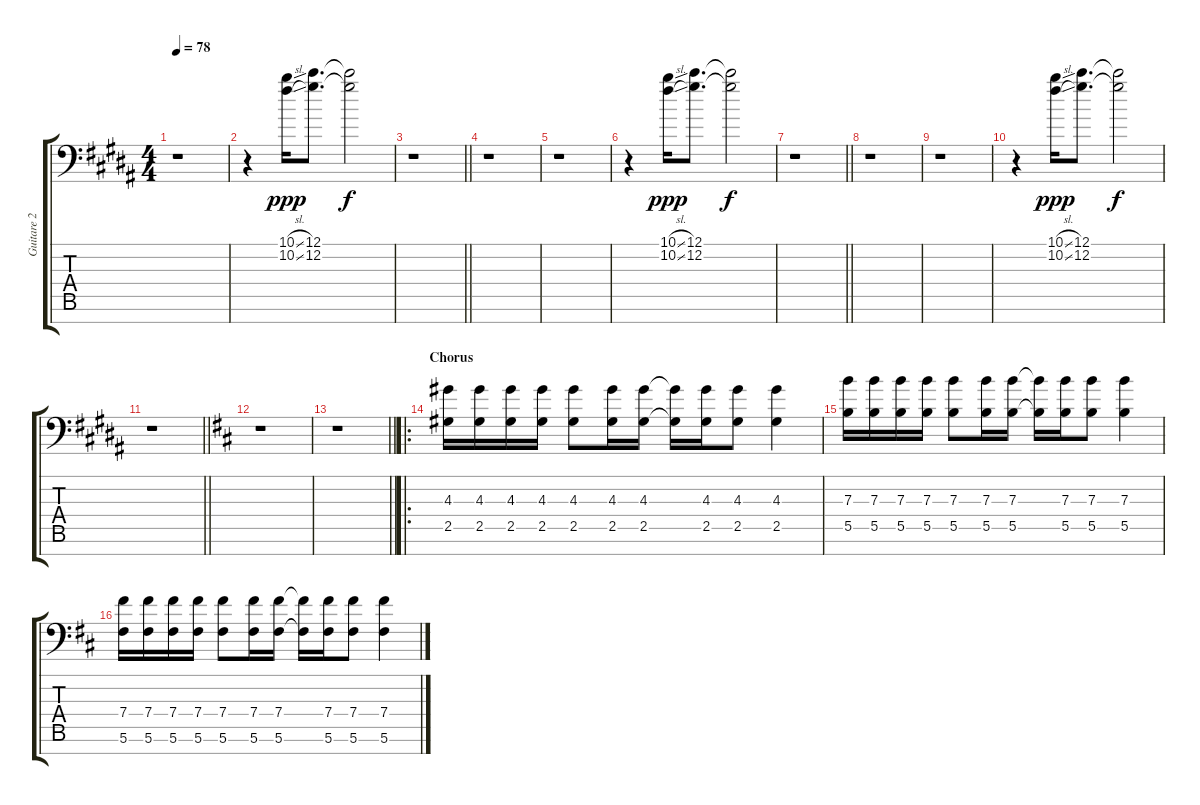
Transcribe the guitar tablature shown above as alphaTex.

\track ("Guitare 2" "Guitare 2") {instrument overdrivenguitar}
\staff {score tabs}
\tuning (Db4 Ab3 E3 B2 Gb2 Db2 Ab1) {hide}
\ts (4 4)
\tempo 78
\clef f4
\ks b
r.1{dy f} |
r.4 (10.1{sl} 10.2{sl}).16{dy ppp} (12.1 12.2).8{d} (12.1{t} 12.2{t}).2{dy f} |
\barLineRight lightlight
r.1 |
r.1 |
r.1 |
r.4 (10.1{sl} 10.2{sl}).16{dy ppp} (12.1 12.2).8{d} (12.1{t} 12.2{t}).2{dy f} |
\barLineRight lightlight
r.1 |
r.1 |
r.1 |
r.4 (10.1{sl} 10.2{sl}).16{dy ppp} (12.1 12.2).8{d} (12.1{t} 12.2{t}).2{dy f} |
\barLineRight lightlight
r.1 |
\ks d
r.1 |
\barLineRight lightlight
r.1 |
\ro
\section ("" "Chorus")
(4.3 2.5).16 (4.3 2.5).16 (4.3 2.5).16 (4.3 2.5).16 (4.3 2.5).8 (4.3 2.5).16 (4.3 2.5).16 (4.3{t} 2.5{t}).16 (4.3 2.5).16 (4.3 2.5).8 (4.3 2.5).4 |
(7.3 5.5).16 (7.3 5.5).16 (7.3 5.5).16 (7.3 5.5).16 (7.3 5.5).8 (7.3 5.5).16 (7.3 5.5).16 (7.3{t} 5.5{t}).16 (7.3 5.5).16 (7.3 5.5).8 (7.3 5.5).4 |
(7.4 5.6).16 (7.4 5.6).16 (7.4 5.6).16 (7.4 5.6).16 (7.4 5.6).8 (7.4 5.6).16 (7.4 5.6).16 (7.4{t} 5.6{t}).16 (7.4 5.6).16 (7.4 5.6).8 (7.4 5.6).4
